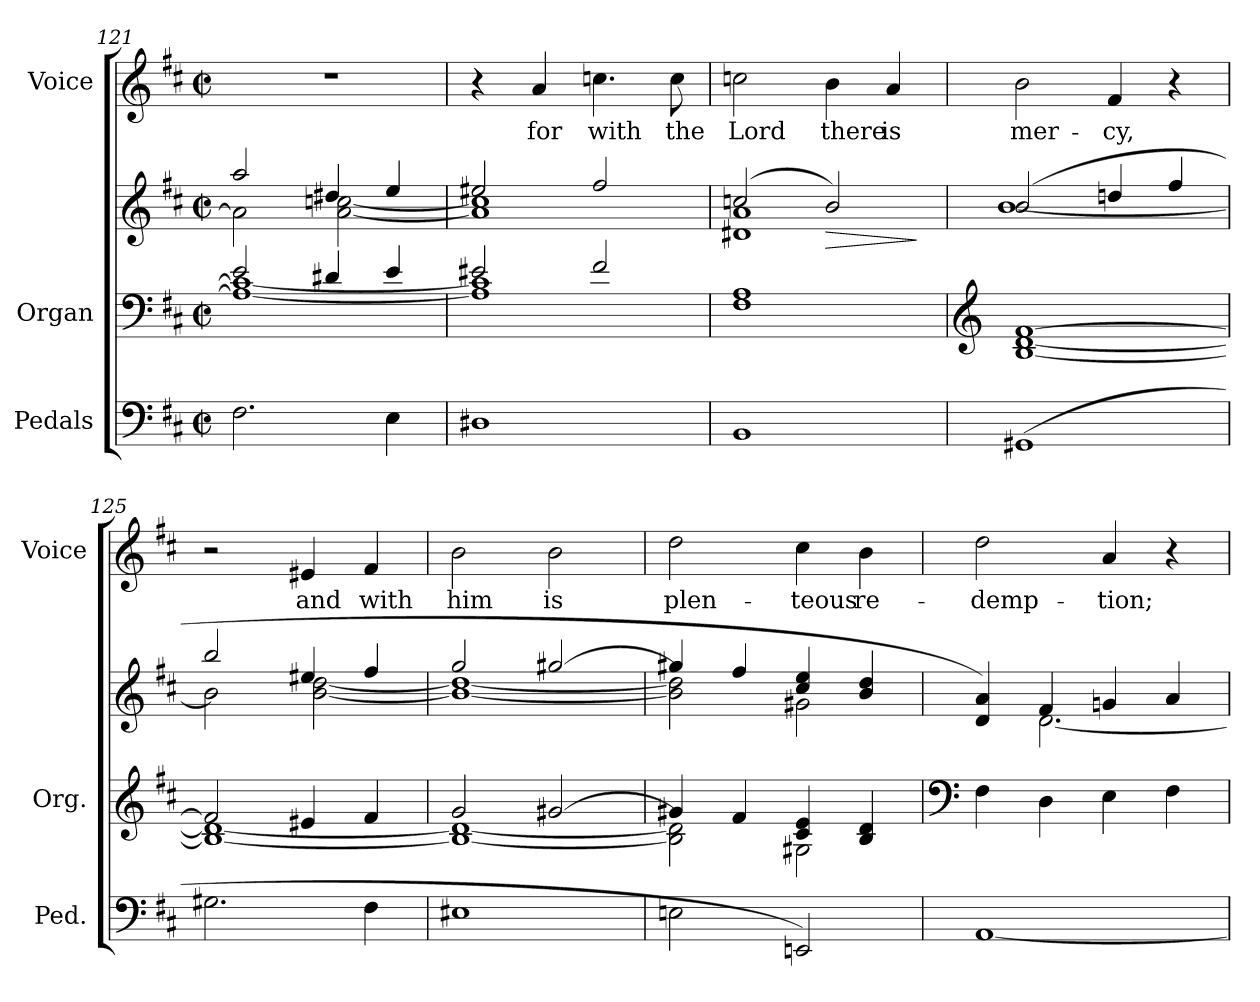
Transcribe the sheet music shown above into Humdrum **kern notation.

**kern	**kern	**kern	**dynam	**kern	**text
*part3	*part2	*part2	*part2	*part1	*part1
*staff4	*staff3	*staff2	*staff2/3	*staff1	*staff1
*I"Pedals	*I"Organ	*	*	*I"Voice	*
*I'Ped.	*I'Org.	*	*	*I'Voice	*
!!LO:PB:g=z
*clefF4	*clefF4	*clefG2	*	*clefG2	*
*k[f#c#]	*k[f#c#]	*k[f#c#]	*	*k[f#c#]	*
*D:	*D:	*D:	*	*D:	*
*M2/2	*M2/2	*M2/2	*	*M2/2	*
*met(c|)	*met(c|)	*met(c|)	*	*met(c|)	*
=121	=121	=121	=121	=121	=121
*	*^	*^	*	*	*
2.F#i\	2ei/	1Ai_ 1cni_	2aai/	2ai\]	.	1r	.
.	4d#Xi/	.	4dd#Xi/	[2ai\ [2ccni	.	.	.
4Ei\	4ei/	.	4eei/	.	.	.	.
=122	=122	=122	=122	=122	=122	=122	=122
1D#Xi	2e#Xi/	1Ai] 1ci]	2ee#Xi/	1ai] 1cci]	.	4r	.
!	!	!	!	!	!	!	!LO:LY:b:color=#000000
.	.	.	.	.	.	4ai/	for
!	!	!	!	!	!	!	!LO:LY:b:color=#000000
.	2f#i/	.	2ff#i/	.	.	4.ccni\	with
!	!	!	!	!	!	!	!LO:LY:b:color=#000000
.	.	.	.	.	.	8cci\	the
*	*v	*v	*	*	*	*	*
=123	=123	=123	=123	=123	=123	=123
!	!	!	!	!	!	!LO:LY:b:color=#000000
1BBi	1F#i 1Ai	(2ccni/	1d#Xi 1ai	.	2ccni\	Lord
!	!	!	!	!LO:HP:b	!	!
!	!	!	!	!	!	!LO:LY:b:color=#000000
.	.	2bi/)	.	>	4bi\	there
!	!	!	!	!	!	!LO:LY:b:color=#000000
.	.	.	.	.	4ai/	is
*	*	*v	*v	*	*	*
.	.	.	]	.	.
=124	=124	=124	=124	=124	=124
*	*clefG2	*	*	*	*
*	*	*^	*	*	*
!	!	!	!	!	!	!LO:LY:b:color=#000000
(1GG#Xi	[1Bi [1di [1f#i	(2bi/	[1bi	.	2bi\	mer-
!	!	!	!	!	!	!LO:LY:b:color=#000000
.	.	4ddni/	.	.	4f#i/	-cy,
.	.	4ff#i/	.	.	4r	.
=125	=125	=125	=125	=125	=125	=125
*	*^	*	*	*	*	*
2.G#Xi\	2f#i/]	1Bi_ 1di_	2bbi/	2bi\]	.	2r	.
!	!	!	!	!	!	!	!LO:LY:b:color=#000000
.	4e#Xi/	.	4ee#Xi/	[2bi\ [2ddi	.	4e#Xi/	and
!	!	!	!	!	!	!	!LO:LY:b:color=#000000
4F#i\	4f#i/	.	4ff#i/	.	.	4f#i/	with
=126	=126	=126	=126	=126	=126	=126	=126
!	!	!	!	!	!	!	!LO:LY:b:color=#000000
1E#Xi	2gi/	1Bi_ 1di_	2ggi/	1bi_ 1ddi_	.	2bi\	him
!	!	!	!	!	!	!	!LO:LY:b:color=#000000
.	[2g#Xi/	.	[2gg#Xi/	.	.	2bi\	is
!!LO:LB:g=z
=127	=127	=127	=127	=127	=127	=127	=127
!	!	!	!	!	!	!	!LO:LY:b:color=#000000
2Eni\	4g#Xi/]	2Bi\] 2di]	4gg#Xi/]	2bi\] 2ddi]	.	2ddi\	plen-
.	4f#i/	.	4ff#i/	.	.	.	.
!	!	!	!	!	!	!	!LO:LY:b:color=#000000
2EEni/)	4c#i/ 4ei	2G#Xi\	4cc#i/ 4eei	2g#Xi\	.	4cc#i\	-teous
!	!	!	!	!	!	!	!LO:LY:b:color=#000000
.	4Bi/ 4di	.	4bi/ 4ddi	.	.	4bi\	re-
*	*v	*v	*	*	*	*	*
=128	=128	=128	=128	=128	=128	=128
*	*clefF4	*	*	*	*	*
!	!	!	!	!	!	!LO:LY:b:color=#000000
[1AAi	4F#i\	4di/ 4ai)	4ryy	.	2ddi\	-demp-
.	4Di\	4f#i/	[2.di\	.	.	.
!	!	!	!	!	!	!LO:LY:b:color=#000000
.	4Ei\	4gni/	.	.	4ai/	-tion;
.	4F#i\	4ai/	.	.	4r	.
*	*	*v	*v	*	*	*
=	=	=	=	=	=
*-	*-	*-	*-	*-	*-
